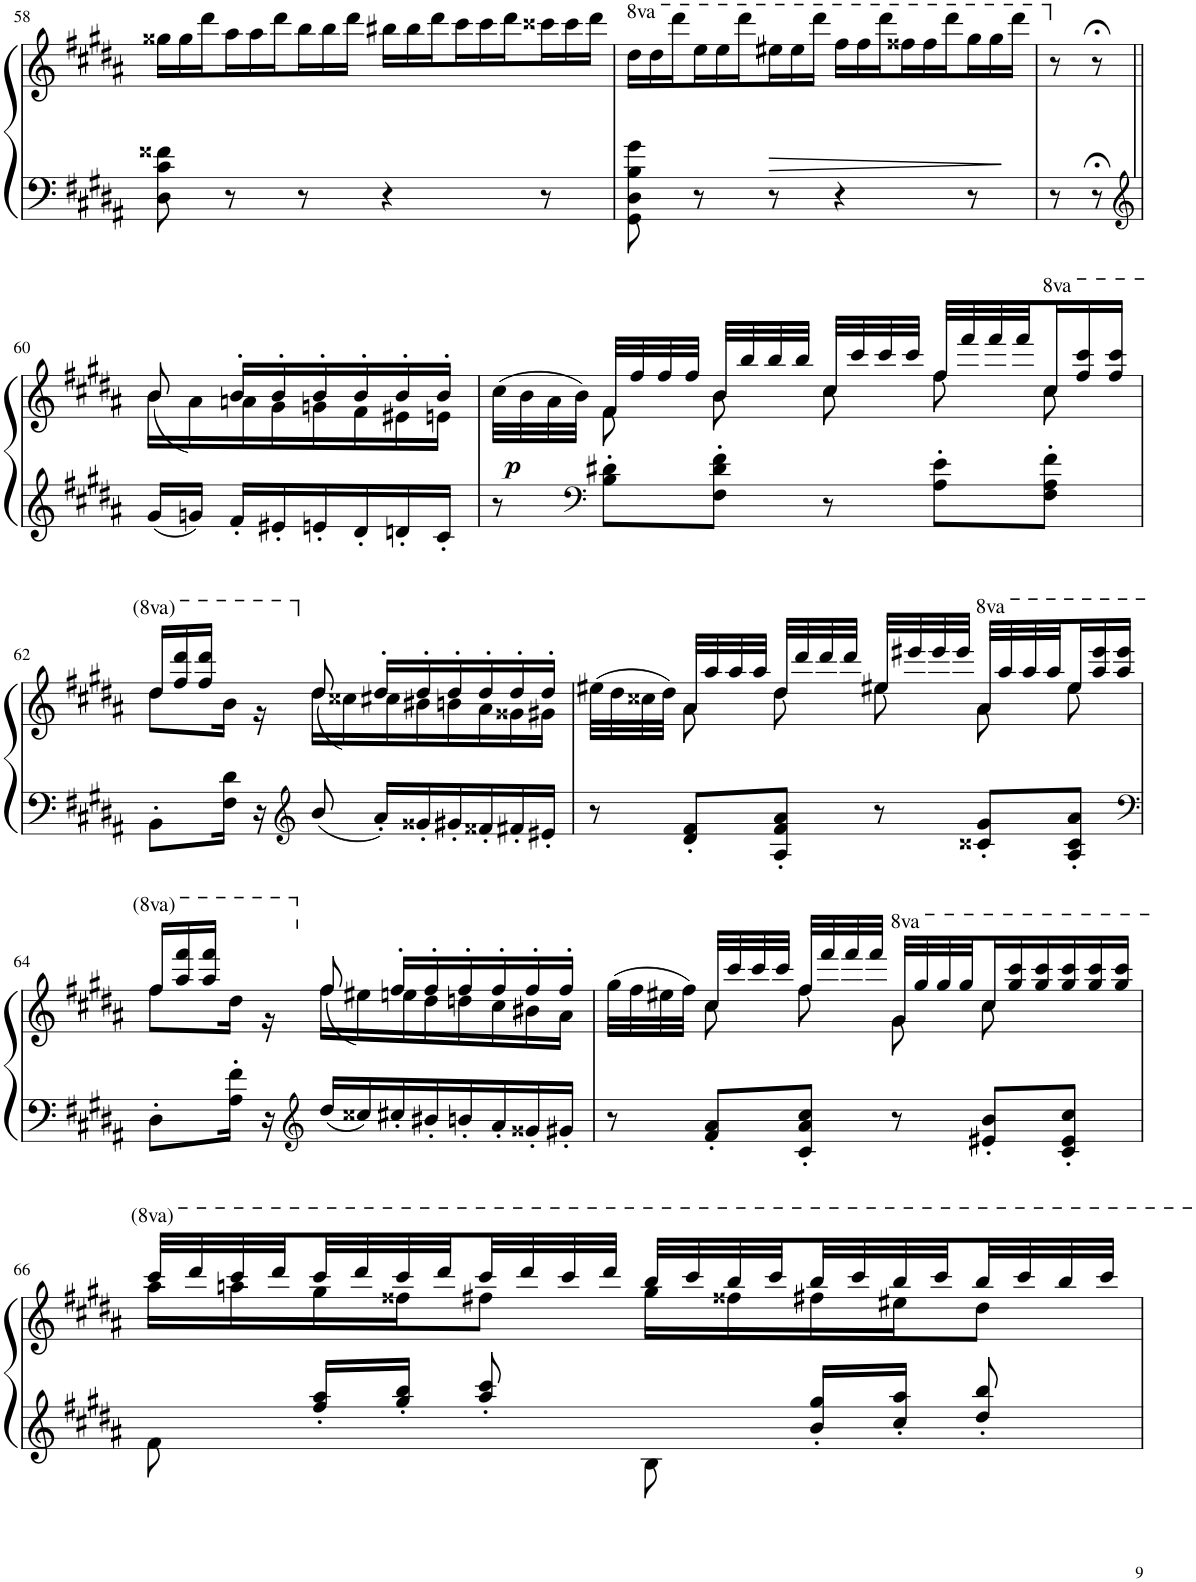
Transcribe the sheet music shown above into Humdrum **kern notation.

**kern	**kern	**dynam
*part1	*part1	*part1
*staff2	*staff1	*staff1/2
*I"Piano	*	*
*I'Pno	*	*
!!LO:PB:g=z
*clefF4	*clefG2	*
*k[f#c#g#d#a#]	*k[f#c#g#d#a#]	*
*M6/8	*M6/8	*
*	*Xtuplet	*
=58	=58	=58
8D#\ 8c#\ 8f##X\	24gg##X\LL	.
.	24gg##\	.
.	24ddd#\	.
8r	24aa#\	.
.	24aa#\	.
.	24ddd#\	.
8r	24bb\	.
.	24bb\	.
.	24ddd#\JJ	.
4r	24bb#X\LL	.
.	24bb#\	.
.	24ddd#\	.
.	24ccc#\	.
.	24ccc#\	.
.	24ddd#\	.
8r	24ccc##X\	.
.	24ccc##\	.
.	24ddd#\JJ	.
=59	=59	=59
*	*8va	*
8GG#\ 8D#\ 8B\ 8g#\	24ddd#\LL	.
.	24ddd#\	.
.	24dddd#\	.
8r	24eee\	.
.	24eee\	.
.	24dddd#\	.
!	!	!LO:HP:b
8r	24eee#X\	>
.	24eee#\	.
.	24dddd#\JJ	.
4r	24fff#\LL	.
.	24fff#\	.
.	24dddd#\	.
.	24fff##X\	.
.	24fff##\	.
.	24dddd#\	.
8r	24ggg#\	.
.	24ggg#\	.
.	24dddd#\JJ	]
=60	=60	=60
*	*X8va	*
8r	8r	.
8r;<	8r;<	.
!!LO:LB:g=z
=60||	=60||	=60||
*clefG2	*	*
*	*^	*
16g#/LL	(8b/	16b\LL	.
16gn/JJ	.	16a#\)	.
16f#'/LL	16b'/LL	16an'\	.
16e#X'/	16b'/	16g#'\	.
16en'/	16b'/	16gn'\	.
16d#'/	16b'/	16f#'\	.
16dn'/	16b'/	16e#X'\	.
16c#'/JJ	16b'/JJ	16en'\JJ	.
=61	=61	=61	=61
!	!	!	!LO:DY:b
8r	(32cc#\LLL	8ryy	p
.	32b\	.	.
.	32a#\	.	.
.	32b\JJJ)	.	.
*clefF4	*	*	*
8B\' 8d#X\'L	32f#/LLL	8f#\	.
.	32ff#/	.	.
.	32ff#/	.	.
.	32ff#/JJJ	.	.
8F#\' 8d#\' 8f#\'J	32b/LLL	8b\	.
.	32bb/	.	.
.	32bb/	.	.
.	32bb/JJJ	.	.
8r	32cc#/LLL	8cc#\	.
.	32ccc#/	.	.
.	32ccc#/	.	.
.	32ccc#/JJJ	.	.
8A#\' 8e\'L	32ff#/LLL	8ff#\	.
.	32fff#/	.	.
.	32fff#/	.	.
.	32fff#/J	.	.
*	*8va	*	*
8F#\' 8A#\' 8f#\'J	24ccc#/	8ccc#\	.
.	24fff#/ 24cccc#/	.	.
.	24fff#/ 24cccc#/JJ	.	.
!!LO:LB:g=z	!!
=62	=62	=62	=62
8BB'\L	24ddd#/LL	8ddd#\L	.
.	24fff#/ 24dddd#/	.	.
.	24fff#/ 24dddd#/JJ	.	.
16F#\ 16d#\Jk	8ryy	16bb\Jk	.
*	*X8va	*	*
16r	.	16r	.
*clefG2	*	*	*
8b/	(8dd#/	16dd#\LL	.
.	.	16cc##X\)	.
16a#'/LL	16dd#'/LL	16cc#X'\	.
16g##X'/	16dd#'/	16b#X'\	.
16g#X'/	16dd#'/	16bn'\	.
16f##X'/	16dd#'/	16a#'\	.
16f#X'/	16dd#'/	16g##X'\	.
16e#X'/JJ	16dd#'/JJ	16g#X'\JJ	.
=63	=63	=63	=63
8r	(32ee#X\LLL	8ryy	.
.	32dd#\	.	.
.	32cc##X\	.	.
.	32dd#\JJJ)	.	.
8d#/' 8f#/'L	32a#/LLL	8a#\	.
.	32aa#/	.	.
.	32aa#/	.	.
.	32aa#/JJJ	.	.
8A#/' 8f#/' 8a#/'J	32dd#/LLL	8dd#\	.
.	32ddd#/	.	.
.	32ddd#/	.	.
.	32ddd#/JJJ	.	.
8r	32ee#X/LLL	8ee#X\	.
.	32eee#X/	.	.
.	32eee#/	.	.
.	32eee#/JJJ	.	.
*	*8va	*	*
8c##X/' 8g#/'L	32aa#/LLL	8aa#\	.
.	32aaa#/	.	.
.	32aaa#/	.	.
.	32aaa#/J	.	.
8A#/' 8c##/' 8a#/'J	24eee#/	8eee#\	.
.	24aaa#/ 24eeee#/	.	.
.	24aaa#/ 24eeee#/JJ	.	.
!!LO:LB:g=z	!!
=64	=64	=64	=64
*clefF4	*	*	*
8D#'\L	24fff#/LL	8fff#\L	.
.	24aaa#/ 24ffff#/	.	.
.	24aaa#/ 24ffff#/JJ	.	.
16A#\' 16f#\'Jk	8ryy	16ddd#\Jk	.
*	*X8va	*	*
16r	.	16r	.
*clefG2	*	*	*
16dd#/LL	(8ff#/	16ff#\LL	.
16cc##X/	.	16ee#X\)	.
16cc#X'/	16ff#'/LL	16een'\	.
16b#X'/	16ff#'/	16dd#'\	.
16bn'/	16ff#'/	16ddn'\	.
16a#'/	16ff#'/	16cc#'\	.
16g##X'/	16ff#'/	16b#X'\	.
16g#X'/JJ	16ff#'/JJ	16a#'\JJ	.
=65	=65	=65	=65
8r	(32gg#\LLL	8ryy	.
.	32ff#\	.	.
.	32ee#X\	.	.
.	32ff#\JJJ)	.	.
8f#/' 8a#/'L	32cc#/LLL	8cc#\	.
.	32ccc#/	.	.
.	32ccc#/	.	.
.	32ccc#/JJJ	.	.
8c#/' 8a#/' 8cc#/'J	32ff#/LLL	8ff#\	.
.	32fff#/	.	.
.	32fff#/	.	.
.	32fff#/JJJ	.	.
8r	32gg#/LLL	8gg#\	.
.	32ggg#/	.	.
.	32ggg#/	.	.
.	32ggg#/J	.	.
8e#X/' 8b/'L	24ccc#/	8ccc#\	.
.	24ggg#/ 24cccc#/	.	.
.	24ggg#/ 24cccc#/	.	.
8c#/' 8e#/' 8cc#/'J	24ggg#/ 24cccc#/	8ryy	.
.	24ggg#/ 24cccc#/	.	.
.	24ggg#/ 24cccc#/JJ	.	.
!!LO:LB:g=z	!!
=66	=66	=66	=66
8f#\	32cccc#/LLL	16aaa#\LL	.
.	32dddd#/	.	.
.	32cccc#/	16aaan\	.
.	32dddd#/	.	.
16ff#/' 16aa#/'LL	32cccc#/	16ggg#\	.
.	32dddd#/	.	.
16gg#/' 16bb/'JJ	32cccc#/	16fff##X\J	.
.	32dddd#/	.	.
8aa#/' 8ccc#/'	32cccc#/	8fff#X\J	.
.	32dddd#/	.	.
.	32cccc#/	.	.
.	32dddd#/JJJ	.	.
8B\	32bbb/LLL	16ggg#\LL	.
.	32cccc#/	.	.
.	32bbb/	16fff##X\	.
.	32cccc#/	.	.
16b/' 16gg#/'LL	32bbb/	16fff#X\	.
.	32cccc#/	.	.
16cc#/' 16aa#/'JJ	32bbb/	16eee#X\J	.
.	32cccc#/	.	.
8dd#/' 8bb/'	32bbb/	8ddd#\J	.
.	32cccc#/	.	.
.	32bbb/	.	.
.	32cccc#/JJJ	.	.
*	*v	*v	*
=	=	=
*-	*-	*-
